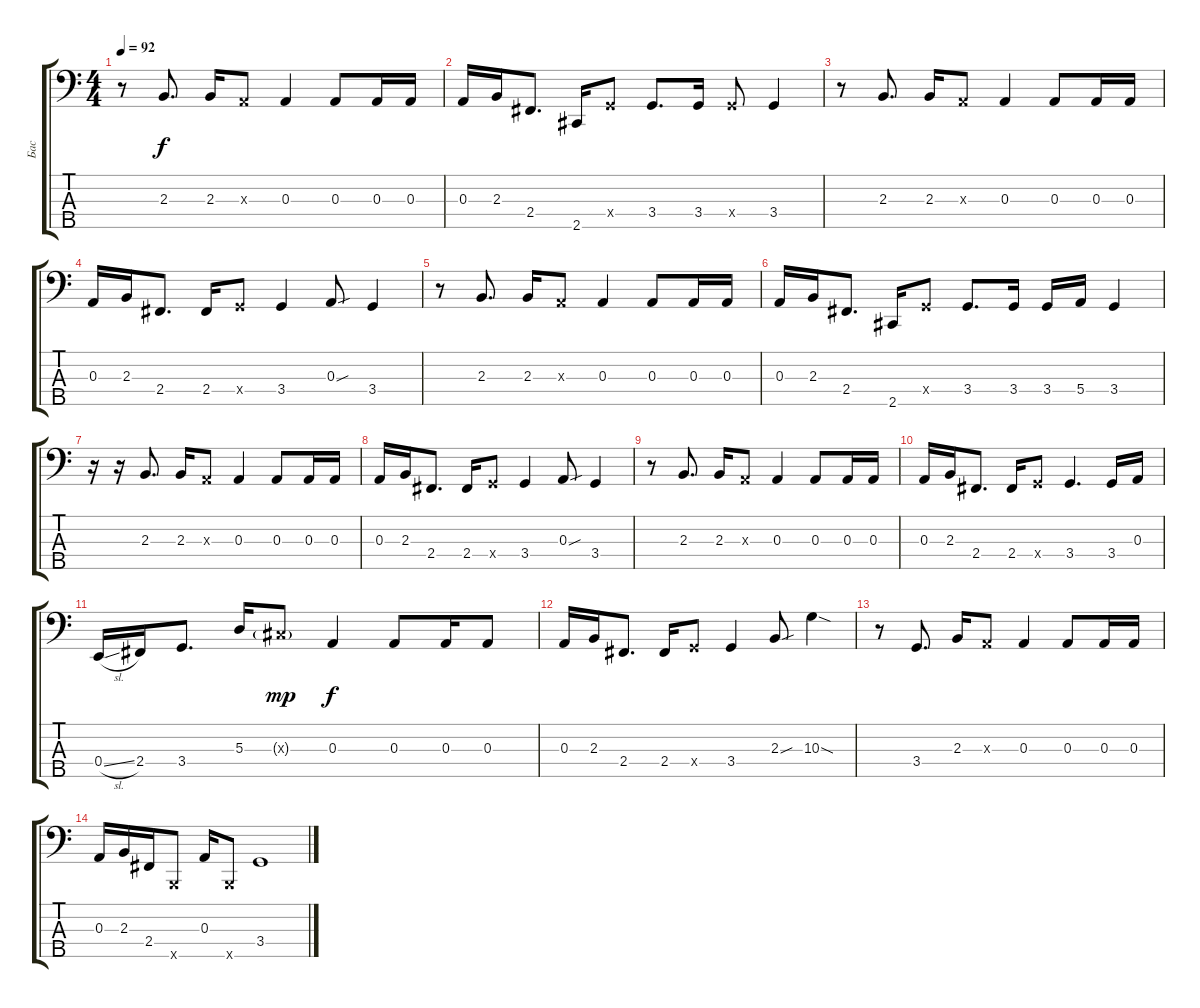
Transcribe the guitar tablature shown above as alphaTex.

\track ("Бас" "Бас") {instrument electricbassfinger}
\staff {score tabs}
\tuning (G2 D2 A1 E1 B0) {hide}
\ts (4 4)
\tempo 92
\clef f4
\ks c
r.8{dy f} 2.3.8{d} 2.3.16 0.3{x}.8 0.3.4 0.3.8 0.3.16 0.3.16 |
0.3.16 2.3.16 2.4.8{d} 2.5.16 3.4{x}.8 3.4.8{d} 3.4.16 3.4{x}.8 3.4.4 |
r.8 2.3.8{d} 2.3.16 0.3{x}.8 0.3.4 0.3.8 0.3.16 0.3.16 |
0.3.16 2.3.16 2.4.8{d} 2.4.16 3.4{x}.8 3.4.4 0.3{sou}.8 3.4.4 |
r.8 2.3.8{d} 2.3.16 0.3{x}.8 0.3.4 0.3.8 0.3.16 0.3.16 |
0.3.16 2.3.16 2.4.8{d} 2.5.16 3.4{x}.8 3.4.8{d} 3.4.16 3.4.16 5.4.16 3.4.4 |
r.16 r.16 2.3.8{d} 2.3.16 0.3{x}.8 0.3.4 0.3.8 0.3.16 0.3.16 |
0.3.16 2.3.16 2.4.8{d} 2.4.16 3.4{x}.8 3.4.4 0.3{sou}.8 3.4.4 |
r.8 2.3.8{d} 2.3.16 0.3{x}.8 0.3.4 0.3.8 0.3.16 0.3.16 |
0.3.16 2.3.16 2.4.8{d} 2.4.16 3.4{x}.8 3.4.4{d} 3.4.16 0.3.16 |
0.4{sl}.16 2.4.16 3.4.8{d} 5.3.16 4.3{g x}.8{dy mp} 0.3.4{dy f} 0.3.8 0.3.16 0.3.8 |
0.3.16 2.3.16 2.4.8{d} 2.4.16 3.4{x}.8 3.4.4 2.3{sou}.8 10.3{sod}.4 |
r.8 3.4.8{d} 2.3.16 0.3{x}.8 0.3.4 0.3.8 0.3.16 0.3.16 |
0.3.16 2.3.16 2.4.16 0.5{x}.8 0.3.16 0.5{x}.8 3.4.1
